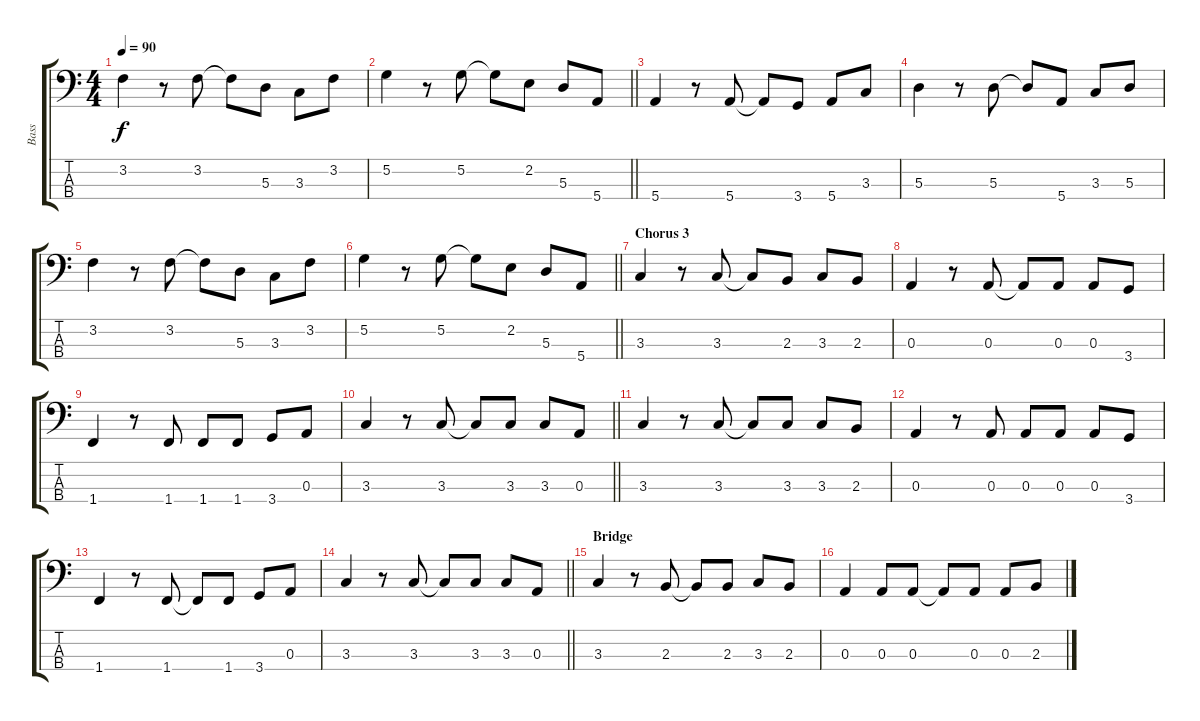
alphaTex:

\track ("Bass" "Bass") {instrument electricbassfinger}
\staff {score tabs}
\tuning (G2 D2 A1 E1) {hide}
\ts (4 4)
\tempo 90
\clef f4
\ks c
3.2.4{dy f} r.8 3.2.8 3.2{t}.8 5.3.8 3.3.8 3.2.8 |
\barLineRight lightlight
5.2.4 r.8 5.2.8 5.2{t}.8 2.2.8 5.3.8 5.4.8 |
5.4.4 r.8 5.4.8 5.4{t}.8 3.4.8 5.4.8 3.3.8 |
5.3.4 r.8 5.3.8 5.3{t}.8 5.4.8 3.3.8 5.3.8 |
3.2.4 r.8 3.2.8 3.2{t}.8 5.3.8 3.3.8 3.2.8 |
\barLineRight lightlight
5.2.4 r.8 5.2.8 5.2{t}.8 2.2.8 5.3.8 5.4.8 |
\section ("" "Chorus 3")
3.3.4 r.8 3.3.8 3.3{t}.8 2.3.8 3.3.8 2.3.8 |
0.3.4 r.8 0.3.8 0.3{t}.8 0.3.8 0.3.8 3.4.8 |
1.4.4 r.8 1.4.8 1.4.8 1.4.8 3.4.8 0.3.8 |
\barLineRight lightlight
3.3.4 r.8 3.3.8 3.3{t}.8 3.3.8 3.3.8 0.3.8 |
3.3.4 r.8 3.3.8 3.3{t}.8 3.3.8 3.3.8 2.3.8 |
0.3.4 r.8 0.3.8 0.3.8 0.3.8 0.3.8 3.4.8 |
1.4.4 r.8 1.4.8 1.4{t}.8 1.4.8 3.4.8 0.3.8 |
\barLineRight lightlight
3.3.4 r.8 3.3.8 3.3{t}.8 3.3.8 3.3.8 0.3.8 |
\section ("" "Bridge")
3.3.4 r.8 2.3.8 2.3{t}.8 2.3.8 3.3.8 2.3.8 |
0.3.4 0.3.8 0.3.8 0.3{t}.8 0.3.8 0.3.8 2.3.8
